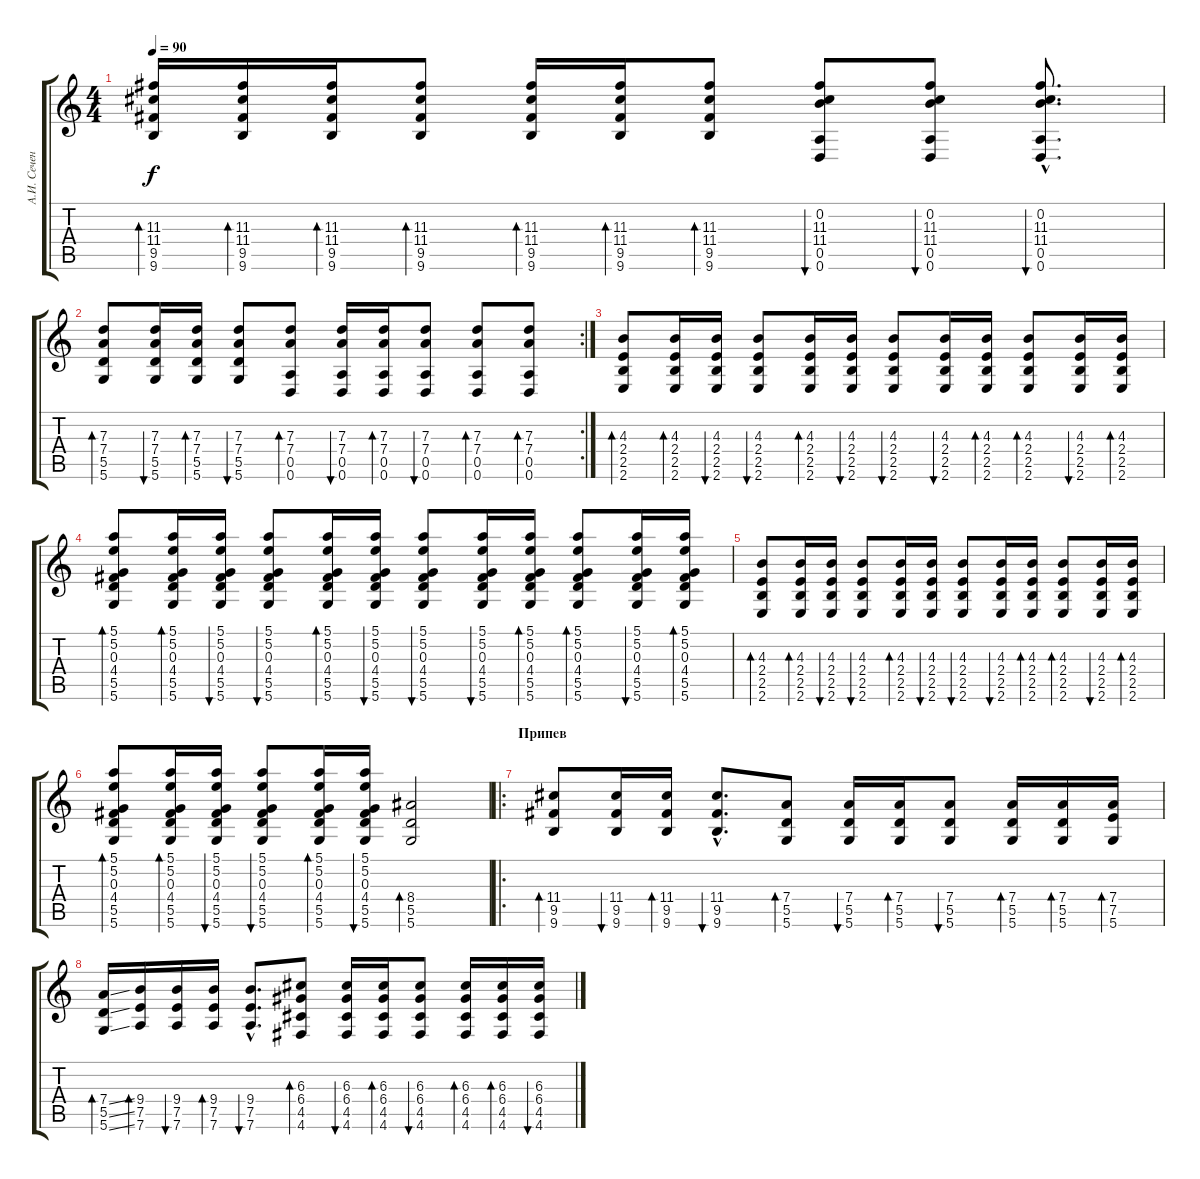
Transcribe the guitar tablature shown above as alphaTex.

\track ("А.И. Сеченых" "А.И. Сечен") {instrument acousticguitarsteel}
\staff {score tabs}
\tuning (E4 B3 G3 D3 A2 D2) {hide}
\ts (4 4)
\tempo 90
\clef g2
\ks c
(11.3 11.4 9.5 9.6).16{bd 60 dy f} (11.3 11.4 9.5 9.6).16{bd 60} (11.3 11.4 9.5 9.6).16{bd 60} (11.3 11.4 9.5 9.6).8{bd 60} (11.3 11.4 9.5 9.6).16{bd 60} (11.3 11.4 9.5 9.6).16{bd 60} (11.3 11.4 9.5 9.6).8{bd 60} (0.2 11.3 11.4 0.5 0.6).8{bu 60} (0.2 11.3 11.4 0.5 0.6).8{bu 60} (0.2{hac} 11.3{hac} 11.4{hac} 0.5{hac} 0.6{hac}).8{d bu 60} |
\rc 2
(7.3 7.4 5.5 5.6).8{bd 60} (7.3 7.4 5.5 5.6).16{bu 60} (7.3 7.4 5.5 5.6).16{bd 60} (7.3 7.4 5.5 5.6).8{bu 60} (7.3 7.4 0.5 0.6).8{bd 60} (7.3 7.4 0.5 0.6).16{bu 60} (7.3 7.4 0.5 0.6).16{bd 60} (7.3 7.4 0.5 0.6).8{bu 60} (7.3 7.4 0.5 0.6).8{bd 60} (7.3 7.4 0.5 0.6).8{bd 60} |
\section ("" "")
(4.3 2.4 2.5 2.6).8{bd 60} (4.3 2.4 2.5 2.6).16{bd 60} (4.3 2.4 2.5 2.6).16{bu 60} (4.3 2.4 2.5 2.6).8{bu 60} (4.3 2.4 2.5 2.6).16{bd 60} (4.3 2.4 2.5 2.6).16{bu 60} (4.3 2.4 2.5 2.6).8{bu 60} (4.3 2.4 2.5 2.6).16{bu 60} (4.3 2.4 2.5 2.6).16{bd 60} (4.3 2.4 2.5 2.6).8{bd 60} (4.3 2.4 2.5 2.6).16{bu 60} (4.3 2.4 2.5 2.6).16{bd 60} |
(5.1 5.2 0.3 4.4 5.5 5.6).8{bd 60} (5.1 5.2 0.3 4.4 5.5 5.6).16{bd 60} (5.1 5.2 0.3 4.4 5.5 5.6).16{bu 60} (5.1 5.2 0.3 4.4 5.5 5.6).8{bu 60} (5.1 5.2 0.3 4.4 5.5 5.6).16{bd 60} (5.1 5.2 0.3 4.4 5.5 5.6).16{bu 60} (5.1 5.2 0.3 4.4 5.5 5.6).8{bu 60} (5.1 5.2 0.3 4.4 5.5 5.6).16{bu 60} (5.1 5.2 0.3 4.4 5.5 5.6).16{bd 60} (5.1 5.2 0.3 4.4 5.5 5.6).8{bd 60} (5.1 5.2 0.3 4.4 5.5 5.6).16{bu 60} (5.1 5.2 0.3 4.4 5.5 5.6).16{bd 60} |
(4.3 2.4 2.5 2.6).8{bd 60} (4.3 2.4 2.5 2.6).16{bd 60} (4.3 2.4 2.5 2.6).16{bu 60} (4.3 2.4 2.5 2.6).8{bu 60} (4.3 2.4 2.5 2.6).16{bd 60} (4.3 2.4 2.5 2.6).16{bu 60} (4.3 2.4 2.5 2.6).8{bu 60} (4.3 2.4 2.5 2.6).16{bu 60} (4.3 2.4 2.5 2.6).16{bd 60} (4.3 2.4 2.5 2.6).8{bd 60} (4.3 2.4 2.5 2.6).16{bu 60} (4.3 2.4 2.5 2.6).16{bd 60} |
(5.1 5.2 0.3 4.4 5.5 5.6).8{bd 60} (5.1 5.2 0.3 4.4 5.5 5.6).16{bd 60} (5.1 5.2 0.3 4.4 5.5 5.6).16{bu 60} (5.1 5.2 0.3 4.4 5.5 5.6).8{bu 60} (5.1 5.2 0.3 4.4 5.5 5.6).16{bd 60} (5.1 5.2 0.3 4.4 5.5 5.6).16{bu 60} (8.4 5.5 5.6).2{bd 60} |
\ro
\section ("" "Припев")
(11.4 9.5 9.6).8{bd 60} (11.4 9.5 9.6).16{bu 60} (11.4 9.5 9.6).16{bd 60} (11.4{hac} 9.5{hac} 9.6{hac}).8{d bu 60} (7.4 5.5 5.6).8{bd 60} (7.4 5.5 5.6).16{bu 60} (7.4 5.5 5.6).16{bd 60} (7.4 5.5 5.6).8{bu 60} (7.4 5.5 5.6).16{bd 60} (7.4 5.5 5.6).16{bd 60} (7.4 7.5 5.6).16{bd 60} |
(7.4{ss} 5.5{ss} 5.6{ss}).16{bd 60} (9.4 7.5 7.6).16{bd 60} (9.4 7.5 7.6).16{bu 60} (9.4 7.5 7.6).16{bd 60} (9.4{hac} 7.5{hac} 7.6{hac}).8{d bu 60} (6.3 6.4 4.5 4.6).8{bd 60} (6.3 6.4 4.5 4.6).16{bu 60} (6.3 6.4 4.5 4.6).16{bd 60} (6.3 6.4 4.5 4.6).8{bu 60} (6.3 6.4 4.5 4.6).16{bd 60} (6.3 6.4 4.5 4.6).16{bd 60} (6.3 6.4 4.5 4.6).16{bu 60}
